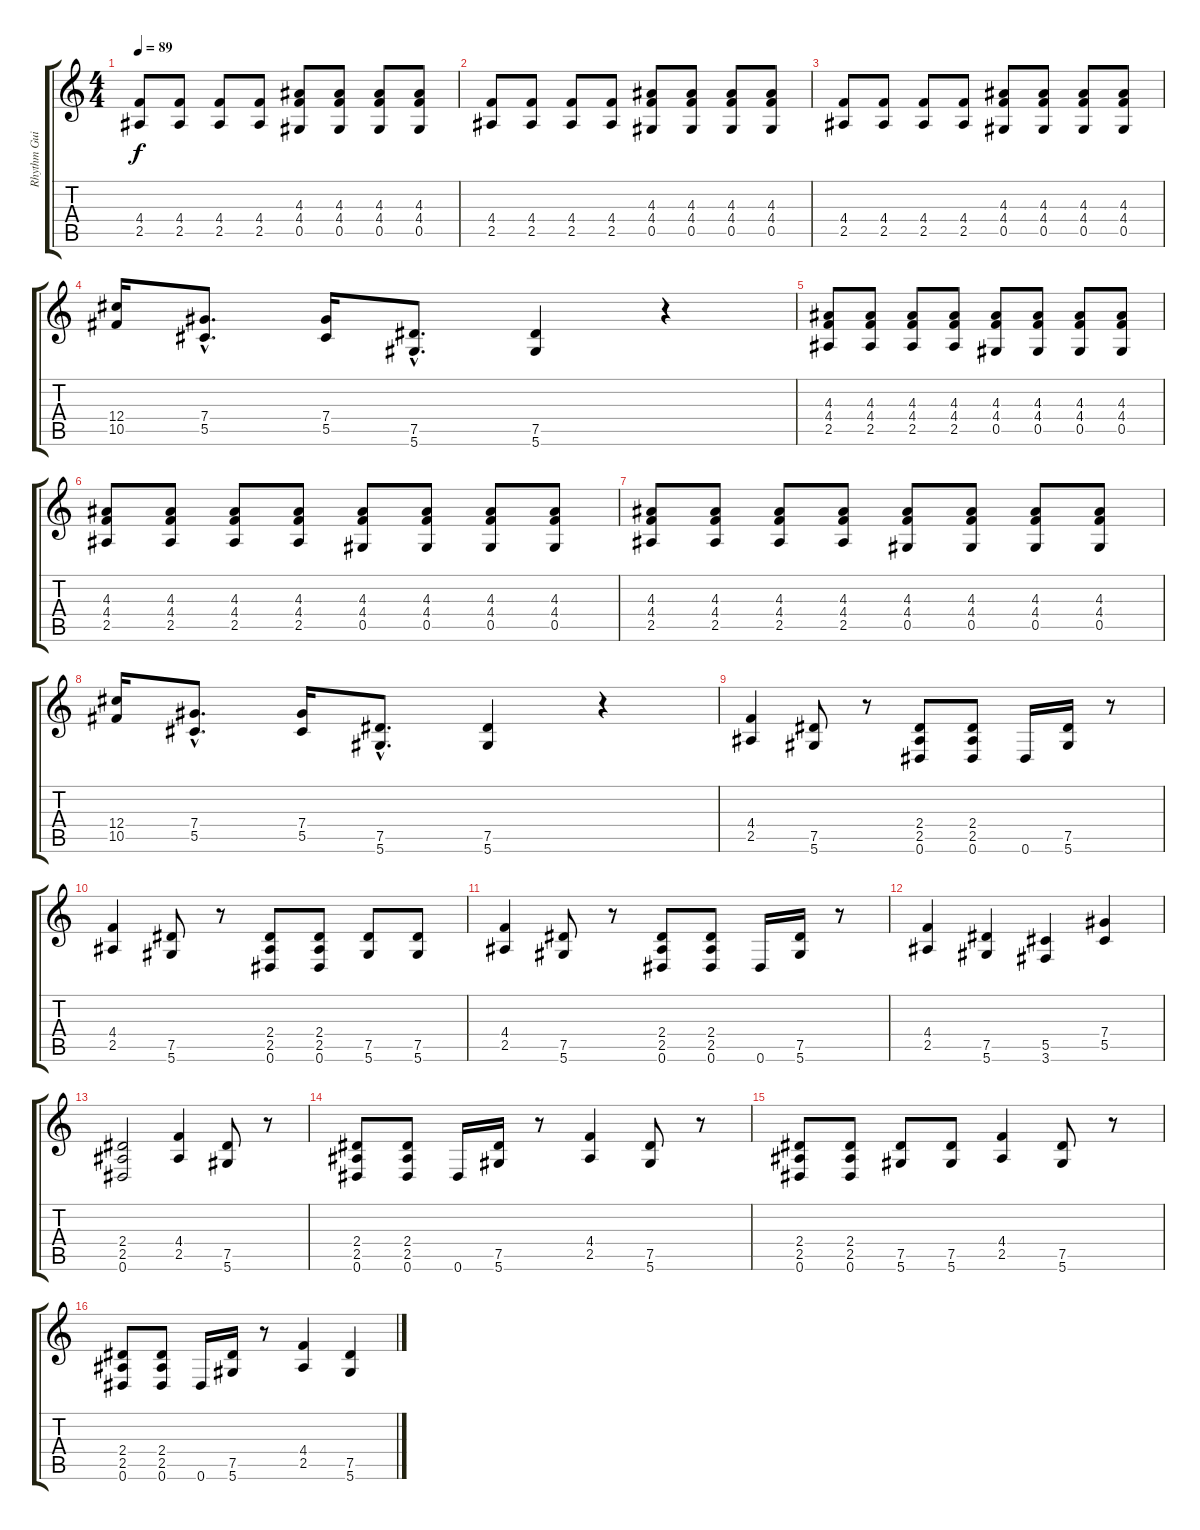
\track ("Rhythm Guitar" "Rhythm Gui") {instrument distortionguitar}
\staff {score tabs}
\tuning (Eb4 Bb3 Gb3 Db3 Ab2 Eb2) {hide}
\ts (4 4)
\tempo 89
\clef g2
\ks c
(4.4 2.5).8{dy f} (4.4 2.5).8 (4.4 2.5).8 (4.4 2.5).8 (4.3 4.4 0.5).8 (4.3 4.4 0.5).8 (4.3 4.4 0.5).8 (4.3 4.4 0.5).8 |
(4.4 2.5).8 (4.4 2.5).8 (4.4 2.5).8 (4.4 2.5).8 (4.3 4.4 0.5).8 (4.3 4.4 0.5).8 (4.3 4.4 0.5).8 (4.3 4.4 0.5).8 |
(4.4 2.5).8 (4.4 2.5).8 (4.4 2.5).8 (4.4 2.5).8 (4.3 4.4 0.5).8 (4.3 4.4 0.5).8 (4.3 4.4 0.5).8 (4.3 4.4 0.5).8 |
(12.4 10.5).16 (7.4{hac} 5.5{hac}).8{d} (7.4 5.5).16 (7.5{hac} 5.6{hac}).8{d} (7.5 5.6).4 r.4 |
(4.3 4.4 2.5).8 (4.3 4.4 2.5).8 (4.3 4.4 2.5).8 (4.3 4.4 2.5).8 (4.3 4.4 0.5).8 (4.3 4.4 0.5).8 (4.3 4.4 0.5).8 (4.3 4.4 0.5).8 |
(4.3 4.4 2.5).8 (4.3 4.4 2.5).8 (4.3 4.4 2.5).8 (4.3 4.4 2.5).8 (4.3 4.4 0.5).8 (4.3 4.4 0.5).8 (4.3 4.4 0.5).8 (4.3 4.4 0.5).8 |
(4.3 4.4 2.5).8 (4.3 4.4 2.5).8 (4.3 4.4 2.5).8 (4.3 4.4 2.5).8 (4.3 4.4 0.5).8 (4.3 4.4 0.5).8 (4.3 4.4 0.5).8 (4.3 4.4 0.5).8 |
(12.4 10.5).16 (7.4{hac} 5.5{hac}).8{d} (7.4 5.5).16 (7.5{hac} 5.6{hac}).8{d} (7.5 5.6).4 r.4 |
(4.4 2.5).4 (7.5 5.6).8 r.8 (2.4 2.5 0.6).8 (2.4 2.5 0.6).8 0.6.16 (7.5 5.6).16 r.8 |
(4.4 2.5).4 (7.5 5.6).8 r.8 (2.4 2.5 0.6).8 (2.4 2.5 0.6).8 (7.5 5.6).8 (7.5 5.6).8 |
(4.4 2.5).4 (7.5 5.6).8 r.8 (2.4 2.5 0.6).8 (2.4 2.5 0.6).8 0.6.16 (7.5 5.6).16 r.8 |
(4.4 2.5).4 (7.5 5.6).4 (5.5 3.6).4 (7.4 5.5).4 |
(2.4 2.5 0.6).2 (4.4 2.5).4 (7.5 5.6).8 r.8 |
(2.4 2.5 0.6).8 (2.4 2.5 0.6).8 0.6.16 (7.5 5.6).16 r.8 (4.4 2.5).4 (7.5 5.6).8 r.8 |
(2.4 2.5 0.6).8 (2.4 2.5 0.6).8 (7.5 5.6).8 (7.5 5.6).8 (4.4 2.5).4 (7.5 5.6).8 r.8 |
(2.4 2.5 0.6).8 (2.4 2.5 0.6).8 0.6.16 (7.5 5.6).16 r.8 (4.4 2.5).4 (7.5 5.6).4
